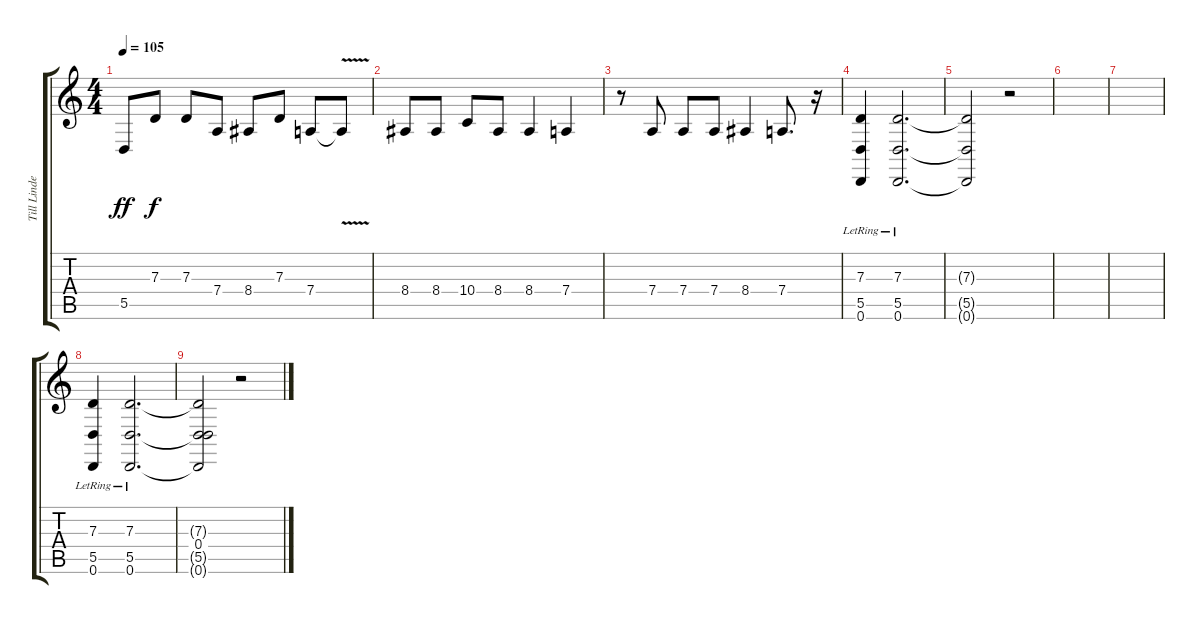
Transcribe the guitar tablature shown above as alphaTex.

\track ("Till Lindemann" "Till Linde") {instrument lead2sawtooth}
\staff {score tabs}
\tuning (E4 B3 G3 D3 A2 D2) {hide}
\ts (4 4)
\tempo 105
\clef g2
\ks c
5.5.8{dy ff} 7.3.8{dy f} 7.3.8 7.4.8 8.4.8 7.3.8 7.4.8 7.4{v t}.8 |
8.4.8 8.4.8 10.4.8 8.4.8 8.4.4 7.4.4 |
r.8 7.4.8 7.4.8 7.4.8 8.4.4 7.4.8{d} r.16 |
(7.3{lr} 5.5{lr} 0.6).4 (7.3{lr} 5.5{lr} 0.6{lr}).2{d} |
(7.3{t} 5.5{t} 0.6{t}).2 r.2 |
|
|
(7.3{lr} 5.5{lr} 0.6).4 (7.3{lr} 5.5{lr} 0.6{lr}).2{d} |
(7.3{t} 0.4 5.5{t} 0.6{t}).2 r.2
